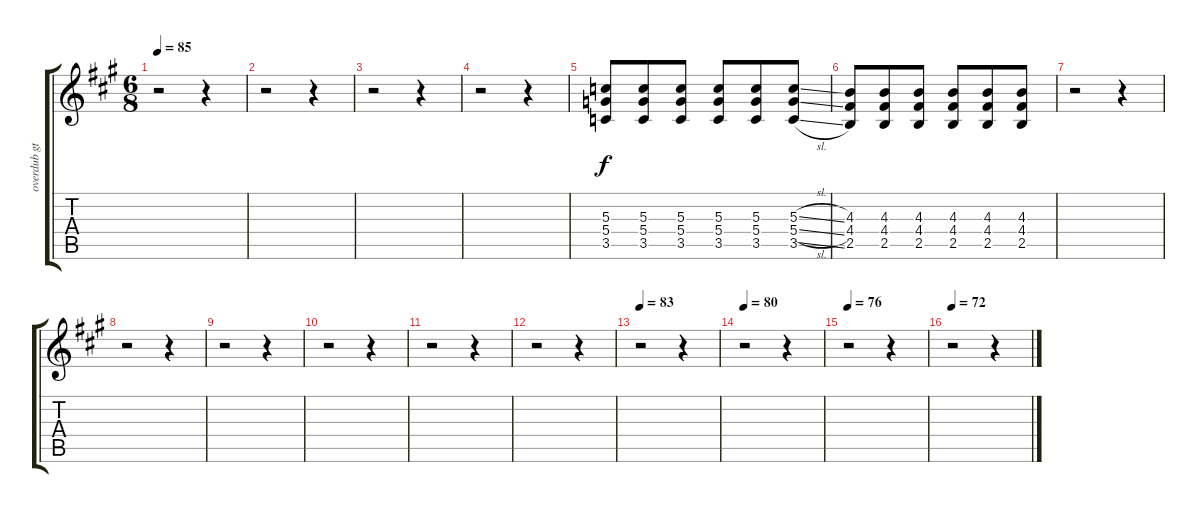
\track ("overdub gtr I" "overdub gt") {instrument electricguitarmuted}
\staff {score tabs}
\tuning (E4 B3 G3 D3 A2 E2) {hide}
\ts (6 8)
\tempo 85
\clef g2
\ks f#minor
r.2{dy f} r.4 |
r.2 r.4 |
r.2 r.4 |
r.2 r.4 |
(5.3 5.4 3.5).8 (5.3 5.4 3.5).8 (5.3 5.4 3.5).8 (5.3 5.4 3.5).8 (5.3 5.4 3.5).8 (5.3{sl} 5.4{sl} 3.5{sl}).8 |
(4.3 4.4 2.5).8 (4.3 4.4 2.5).8 (4.3 4.4 2.5).8 (4.3 4.4 2.5).8 (4.3 4.4 2.5).8 (4.3 4.4 2.5).8 |
r.2 r.4 |
r.2 r.4 |
r.2 r.4 |
r.2 r.4 |
r.2 r.4 |
r.2 r.4 |
\tempo 83
r.2 r.4 |
\tempo 80
r.2 r.4 |
\tempo 76
r.2 r.4 |
\tempo 72
r.2 r.4
